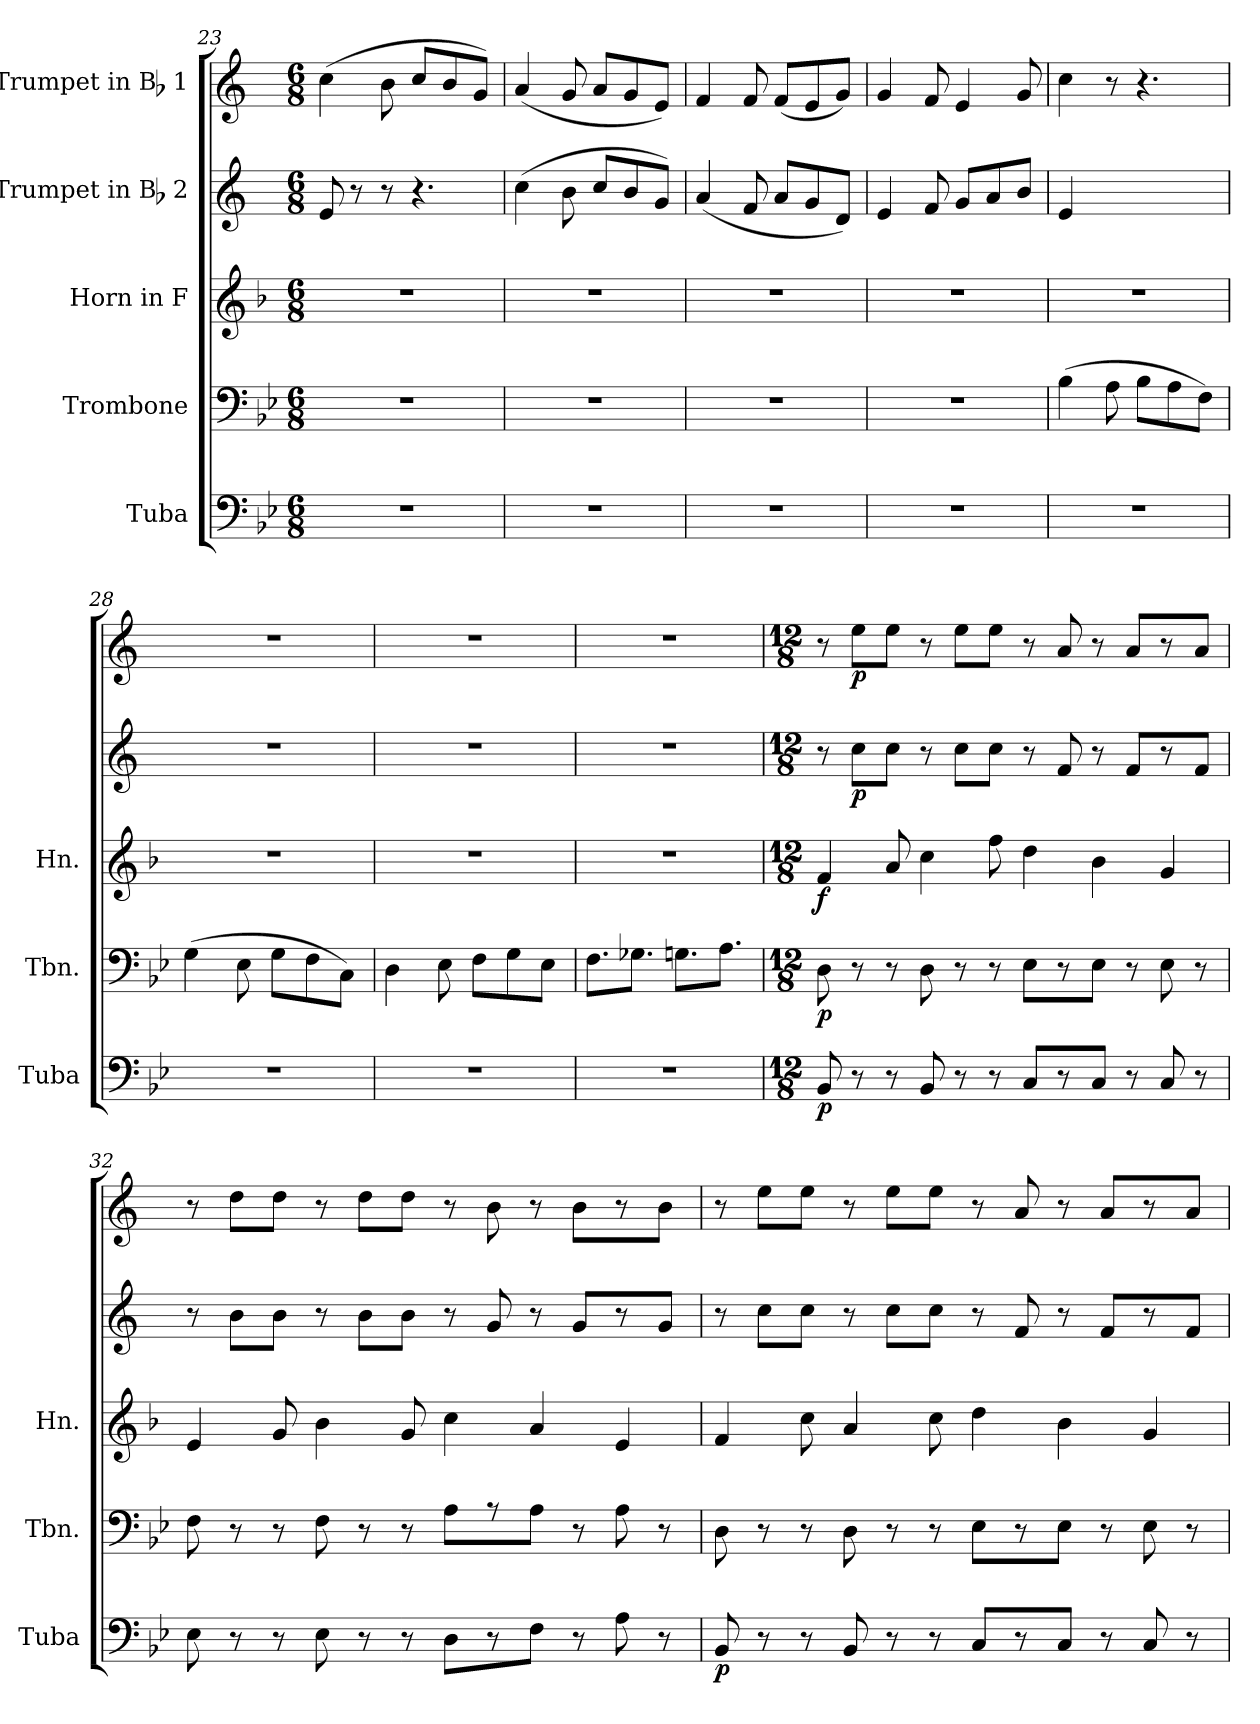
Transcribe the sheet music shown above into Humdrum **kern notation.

**kern	**dynam	**kern	**dynam	**kern	**dynam	**kern	**dynam	**kern	**dynam
*part5	*part5	*part4	*part4	*part3	*part3	*part2	*part2	*part1	*part1
*staff5	*staff5	*staff4	*staff4	*staff3	*staff3	*staff2	*staff2	*staff1	*staff1
*I"Tuba	*	*I"Trombone	*	*I"Horn in F	*	*I"Trumpet in Bb 2	*	*I"Trumpet in Bb 1	*
*I'Tuba	*	*I'Tbn.	*	*I'Hn.	*	*	*	*	*
!!LO:PB:g=z
*clefF4	*	*clefF4	*	*clefG2	*	*clefG2	*	*clefG2	*
*	*	*	*	*ITrd4c7	*	*ITrd1c2	*	*ITrd1c2	*
*k[b-e-]	*	*k[b-e-]	*	*k[b-e-]	*	*k[b-e-]	*	*k[b-e-]	*
*B-:	*	*B-:	*	*B-:	*	*B-:	*	*B-:	*
*M6/8	*	*M6/8	*	*M6/8	*	*M6/8	*	*M6/8	*
=23	=23	=23	=23	=23	=23	=23	=23	=23	=23
2.r	.	2.r	.	2.r	.	8d/	.	(>4b-\	.
.	.	.	.	.	.	8r	.	.	.
.	.	.	.	.	.	8r	.	8a\	.
.	.	.	.	.	.	4.r	.	8b-/L	.
.	.	.	.	.	.	.	.	8a/	.
.	.	.	.	.	.	.	.	8f/J)	.
=24	=24	=24	=24	=24	=24	=24	=24	=24	=24
2.r	.	2.r	.	2.r	.	(>4b-\	.	(<4g/	.
.	.	.	.	.	.	8a\	.	8f/	.
.	.	.	.	.	.	8b-/L	.	8g/L	.
.	.	.	.	.	.	8a/	.	8f/	.
.	.	.	.	.	.	8f/J)	.	8d/J)	.
=25	=25	=25	=25	=25	=25	=25	=25	=25	=25
2.r	.	2.r	.	2.r	.	(<4g/	.	4e-/	.
.	.	.	.	.	.	8e-/	.	8e-/	.
.	.	.	.	.	.	8g/L	.	(<8e-/L	.
.	.	.	.	.	.	8f/	.	8d/	.
.	.	.	.	.	.	8c/J)	.	8f/J)	.
=26	=26	=26	=26	=26	=26	=26	=26	=26	=26
2.r	.	2.r	.	2.r	.	4d/	.	4f/	.
.	.	.	.	.	.	8e-/	.	8e-/	.
.	.	.	.	.	.	8f/L	.	4d/	.
.	.	.	.	.	.	8g/	.	.	.
.	.	.	.	.	.	8a/J	.	8f/	.
=27	=27	=27	=27	=27	=27	=27	=27	=27	=27
2.r	.	(>4B-\	.	2.r	.	4d/	.	4b-\	.
.	.	8A\	.	.	.	2ryy	.	8r	.
.	.	8B-\L	.	.	.	.	.	4.r	.
.	.	8A\	.	.	.	.	.	.	.
.	.	8F\J)	.	.	.	.	.	.	.
=28	=28	=28	=28	=28	=28	=28	=28	=28	=28
2.r	.	(>4G\	.	2.r	.	2.r	.	2.r	.
.	.	8E-\	.	.	.	.	.	.	.
.	.	8G\L	.	.	.	.	.	.	.
.	.	8F\	.	.	.	.	.	.	.
.	.	8C\J)	.	.	.	.	.	.	.
!!LO:LB:g=z
=29	=29	=29	=29	=29	=29	=29	=29	=29	=29
2.r	.	4D\	.	2.r	.	2.r	.	2.r	.
.	.	8E-\	.	.	.	.	.	.	.
.	.	8F\L	.	.	.	.	.	.	.
.	.	8G\	.	.	.	.	.	.	.
.	.	8E-\J	.	.	.	.	.	.	.
=30	=30	=30	=30	=30	=30	=30	=30	=30	=30
2.r	.	8.F\L	.	2.r	.	2.r	.	2.r	.
.	.	8.G-X\J	.	.	.	.	.	.	.
.	.	8.Gn\L	.	.	.	.	.	.	.
.	.	8.A\J	.	.	.	.	.	.	.
=31	=31	=31	=31	=31	=31	=31	=31	=31	=31
*M12/8	*	*M12/8	*	*M12/8	*	*M12/8	*	*M12/8	*
!	!LO:DY:b	!	!LO:DY:b	!	!LO:DY:b	!	!	!	!
8BB-/	p	8D\	p	4B-/	f	8r	.	8r	.
!	!	!	!	!	!	!	!LO:DY:b	!	!LO:DY:b
8r	.	8r	.	.	.	8b-\L	p	8dd\L	p
8r	.	8r	.	8d/	.	8b-\J	.	8dd\J	.
8BB-/	.	8D\	.	4f\	.	8r	.	8r	.
8r	.	8r	.	.	.	8b-\L	.	8dd\L	.
8r	.	8r	.	8b-\	.	8b-\J	.	8dd\J	.
8C/L	.	8E-\L	.	4g\	.	8r	.	8r	.
8r	.	8r	.	.	.	8e-/	.	8g/	.
8C/J	.	8E-\J	.	4e-\	.	8r	.	8r	.
8r	.	8r	.	.	.	8e-/L	.	8g/L	.
8C/	.	8E-\	.	4c/	.	8r	.	8r	.
8r	.	8r	.	.	.	8e-/J	.	8g/J	.
=32	=32	=32	=32	=32	=32	=32	=32	=32	=32
8E-\	.	8F\	.	4A/	.	8r	.	8r	.
8r	.	8r	.	.	.	8a\L	.	8cc\L	.
8r	.	8r	.	8c/	.	8a\J	.	8cc\J	.
8E-\	.	8F\	.	4e-\	.	8r	.	8r	.
8r	.	8r	.	.	.	8a\L	.	8cc\L	.
8r	.	8r	.	8c/	.	8a\J	.	8cc\J	.
8D\L	.	8A\L	.	4f\	.	8r	.	8r	.
8r	.	8r	.	.	.	8f/	.	8a\	.
8F\J	.	8A\J	.	4d/	.	8r	.	8r	.
8r	.	8r	.	.	.	8f/L	.	8a\L	.
8A\	.	8A\	.	4A/	.	8r	.	8r	.
8r	.	8r	.	.	.	8f/J	.	8a\J	.
!!LO:PB:g=z
=33	=33	=33	=33	=33	=33	=33	=33	=33	=33
!	!LO:DY:b	!	!	!	!	!	!	!	!
8BB-/	p	8D\	.	4B-/	.	8r	.	8r	.
8r	.	8r	.	.	.	8b-\L	.	8dd\L	.
8r	.	8r	.	8f\	.	8b-\J	.	8dd\J	.
8BB-/	.	8D\	.	4d/	.	8r	.	8r	.
8r	.	8r	.	.	.	8b-\L	.	8dd\L	.
8r	.	8r	.	8f\	.	8b-\J	.	8dd\J	.
8C/L	.	8E-\L	.	4g\	.	8r	.	8r	.
8r	.	8r	.	.	.	8e-/	.	8g/	.
8C/J	.	8E-\J	.	4e-\	.	8r	.	8r	.
8r	.	8r	.	.	.	8e-/L	.	8g/L	.
8C/	.	8E-\	.	4c/	.	8r	.	8r	.
8r	.	8r	.	.	.	8e-/J	.	8g/J	.
=	=	=	=	=	=	=	=	=	=
*-	*-	*-	*-	*-	*-	*-	*-	*-	*-
